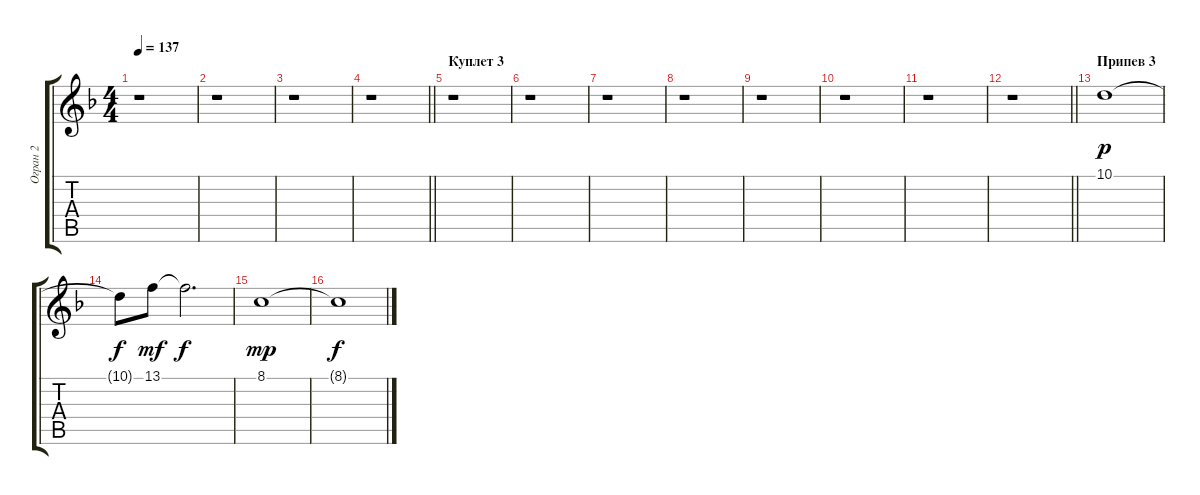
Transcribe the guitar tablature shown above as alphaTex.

\track ("Огран 2" "Огран 2") {instrument lead6voice}
\staff {score tabs}
\tuning (E4 B3 G3 D3 A2 E2) {hide}
\ts (4 4)
\tempo 137
\clef g2
\ks dminor
r.1{dy mp} |
r.1 |
r.1 |
\barLineRight lightlight
r.1 |
\section ("" "Куплет 3")
r.1 |
r.1 |
r.1 |
r.1 |
r.1 |
r.1 |
r.1 |
\barLineRight lightlight
r.1 |
\section ("" "Припев 3")
10.1.1{dy p} |
10.1{t}.8{dy f} 13.1.8{dy mf} 13.1{t}.2{d dy f} |
8.1.1{dy mp} |
8.1{t}.1{dy f}
